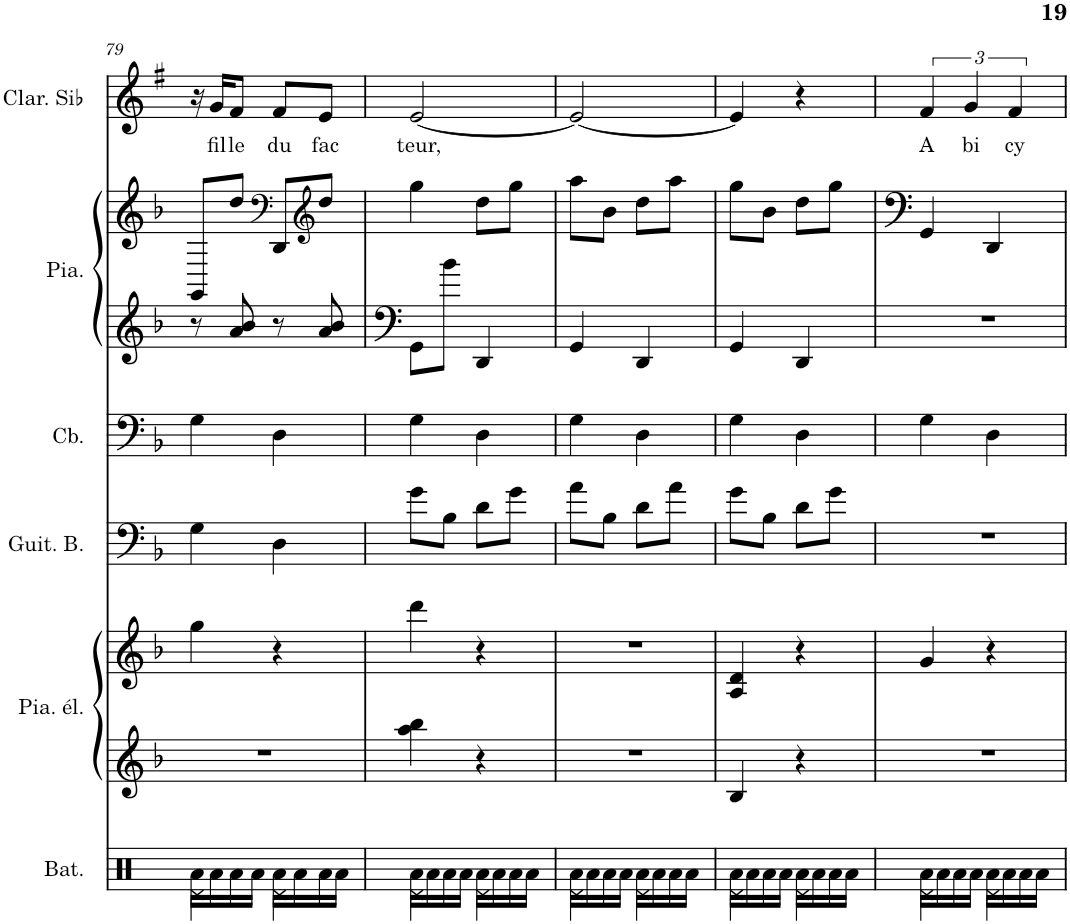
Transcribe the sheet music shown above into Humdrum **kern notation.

**kern	**kern	**kern	**kern	**kern	**kern	**kern	**kern	**text
*part6	*part5	*part5	*part4	*part3	*part2	*part2	*part1	*part1
*staff8	*staff7	*staff6	*staff5	*staff4	*staff3	*staff2	*staff1	*staff1
*I"Batterie, Drums	*I"Piano électrique, Electric Piano 1	*	*I"Guitare Basse	*I"Contrebasse, Acoustic Bass	*I"Piano, Acoustic Grand Piano	*	*I"Clarinette en Sib	*
*I'Bat.	*I'Pia. él.	*	*I'Guit. B.	*I'Cb.	*I'Pia.	*	*I'Clar. Sib	*
!!LO:PB:g=z
*clefX	*clefF4	*clefG2	*clefF4	*clefF4	*clefG2	*clefG2	*clefG2	*
*	*	*	*Trd7c12	*Trd7c12	*	*	*Trd1c2	*
*k[]	*k[b-]	*k[b-]	*k[b-]	*k[b-]	*k[b-]	*k[b-]	*k[f#]	*
*M2/4	*M2/4	*M2/4	*M2/4	*M2/4	*M2/4	*M2/4	*M2/4	*
=79	=79	=79	=79	=79	=79	=79	=79	=79
*^	*	*	*	*	*	*	*	*
16Ra\LL	4Rd\	2r	4gg\	4G\	4G\	8r	8GG/L	16r	.
!	!	!	!	!	!	!	!	!	!LO:LY:b
16Ra\	.	.	.	.	.	.	.	16g/KL	fil
!	!	!	!	!	!	!	!	!	!LO:LY:b
16Ra\	.	.	.	.	.	8a/ 8b-/	8dd/J	8f#/J	le
16Ra\JJ	.	.	.	.	.	.	.	.	.
*	*	*	*	*	*	*	*clefF4	*	*
!	!	!	!	!	!	!	!	!	!LO:LY:b
16Ra\LL	4Rd\	.	4r	4D\	4D\	8r	8DD/L	8f#/L	du
16Ra\	.	.	.	.	.	.	.	.	.
*	*	*	*	*	*	*	*clefG2	*	*
!	!	!	!	!	!	!	!	!	!LO:LY:b
16Ra\	.	.	.	.	.	8a/ 8b-/	8dd/J	8e/J	fac
16Ra\JJ	.	.	.	.	.	.	.	.	.
=80	=80	=80	=80	=80	=80	=80	=80	=80	=80
!	!	!	!	!	!	!	!	!	!LO:LY:b
16Ra\LL	4Rd\	4aa\ 4bb-\	4ddd\	8g\L	4G\	8GG\L	4gg\	[2e/	teur,
16Ra\	.	.	.	.	.	.	.	.	.
16Ra\	.	.	.	8B-\J	.	8b-\J	.	.	.
16Ra\JJ	.	.	.	.	.	.	.	.	.
16Ra\LL	4Rd\	4r	4r	8d\L	4D\	4DD/	8dd\L	.	.
16Ra\	.	.	.	.	.	.	.	.	.
16Ra\	.	.	.	8g\J	.	.	8gg\J	.	.
16Ra\JJ	.	.	.	.	.	.	.	.	.
=81	=81	=81	=81	=81	=81	=81	=81	=81	=81
16Ra\LL	4Rd\	2r	2r	8a\L	4G\	4GG/	8aa\L	2e/_	.
16Ra\	.	.	.	.	.	.	.	.	.
16Ra\	.	.	.	8B-\J	.	.	8b-\J	.	.
16Ra\JJ	.	.	.	.	.	.	.	.	.
16Ra\LL	4Rd\	.	.	8d\L	4D\	4DD/	8dd\L	.	.
16Ra\	.	.	.	.	.	.	.	.	.
16Ra\	.	.	.	8a\J	.	.	8aa\J	.	.
16Ra\JJ	.	.	.	.	.	.	.	.	.
=82	=82	=82	=82	=82	=82	=82	=82	=82	=82
16Ra\LL	4Rd\	4B-/	4A/ 4d/	8g\L	4G\	4GG/	8gg\L	4e/]	.
16Ra\	.	.	.	.	.	.	.	.	.
16Ra\	.	.	.	8B-\J	.	.	8b-\J	.	.
16Ra\JJ	.	.	.	.	.	.	.	.	.
16Ra\LL	4Rd\	4r	4r	8d\L	4D\	4DD/	8dd\L	4r	.
16Ra\	.	.	.	.	.	.	.	.	.
16Ra\	.	.	.	8g\J	.	.	8gg\J	.	.
16Ra\JJ	.	.	.	.	.	.	.	.	.
=83	=83	=83	=83	=83	=83	=83	=83	=83	=83
!	!	!	!	!	!	!	!	!	!LO:LY:b
16Ra\LL	4Rd\	2r	4g/	2r	4G\	2r	4GG/	6f#/	A
16Ra\	.	.	.	.	.	.	.	.	.
16Ra\	.	.	.	.	.	.	.	.	.
!	!	!	!	!	!	!	!	!	!LO:LY:b
.	.	.	.	.	.	.	.	6g/	bi
16Ra\JJ	.	.	.	.	.	.	.	.	.
16Ra\LL	4Rd\	.	4r	.	4D\	.	4DD/	.	.
16Ra\	.	.	.	.	.	.	.	.	.
!	!	!	!	!	!	!	!	!	!LO:LY:b
.	.	.	.	.	.	.	.	6f#/	cy
16Ra\	.	.	.	.	.	.	.	.	.
16Ra\JJ	.	.	.	.	.	.	.	.	.
*v	*v	*	*	*	*	*	*	*	*
=	=	=	=	=	=	=	=	=
*-	*-	*-	*-	*-	*-	*-	*-	*-
